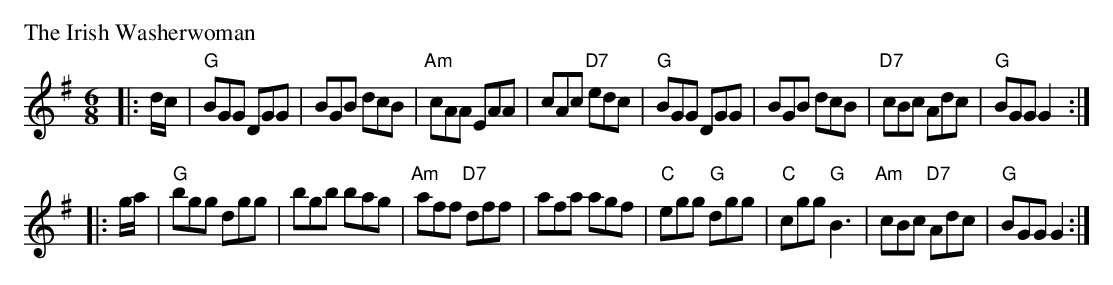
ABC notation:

X:1
P: The Irish Washerwoman
M: 6/8
L: 1/8
K: G
|: d/c/ \
| "G"BGG DGG | BGB dcB | "Am"cAA EAA | cAc "D7"edc \
| "G"BGG DGG | BGB dcB | "D7"cBc Adc | "G"BGG G2 :|
|: g/a/ \
| "G"bgg dgg | bgb bag | "Am"aff "D7"dff | afa agf \
| "C"egg "G"dgg | "C"cgg "G"B3 | "Am"cBc "D7"Adc | "G"BGG G2 :|
